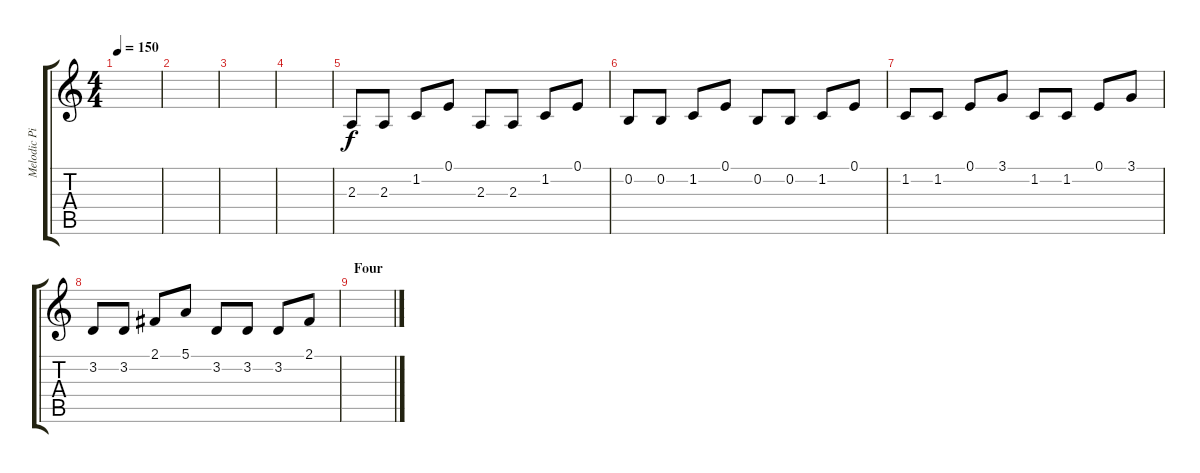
\track ("Melodic Piano" "Melodic Pi") {instrument brightacousticpiano}
\staff {score tabs}
\tuning (E4 B3 G3 D3 A2 E2) {hide}
\ts (4 4)
\tempo 150
\clef g2
\ks c
|
|
|
|
2.3.8{dy f volume 16} 2.3.8 1.2.8 0.1.8 2.3.8 2.3.8 1.2.8 0.1.8 |
0.2.8 0.2.8 1.2.8 0.1.8 0.2.8 0.2.8 1.2.8 0.1.8 |
1.2.8 1.2.8 0.1.8 3.1.8 1.2.8 1.2.8 0.1.8 3.1.8 |
3.2.8 3.2.8 2.1.8 5.1.8 3.2.8 3.2.8 3.2.8 2.1.8 |
\section ("" "Four")
